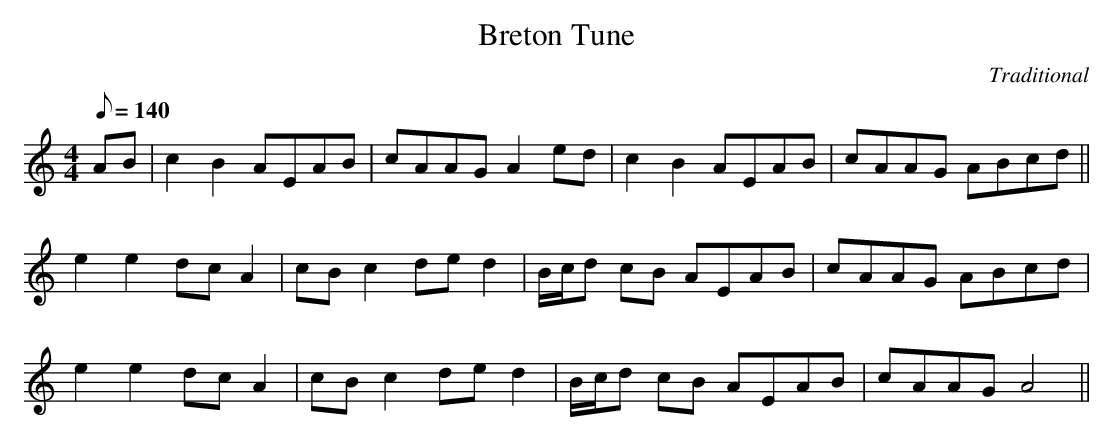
X:1
T:Breton Tune
C:Traditional
M:4/4
L:1/8
Q:140
K:AMin
AB|c2 B2 AEAB|cAAG A2 ed|c2 B2 AEAB|cAAG ABcd||!e2 e2 dc A2|cB c2 de d2|
B/2c/2d cB AEAB|cAAG ABcd|!e2 e2 dc A2|cB c2 de d2|B/2c/2d cB AEAB|cAAG
A4||
